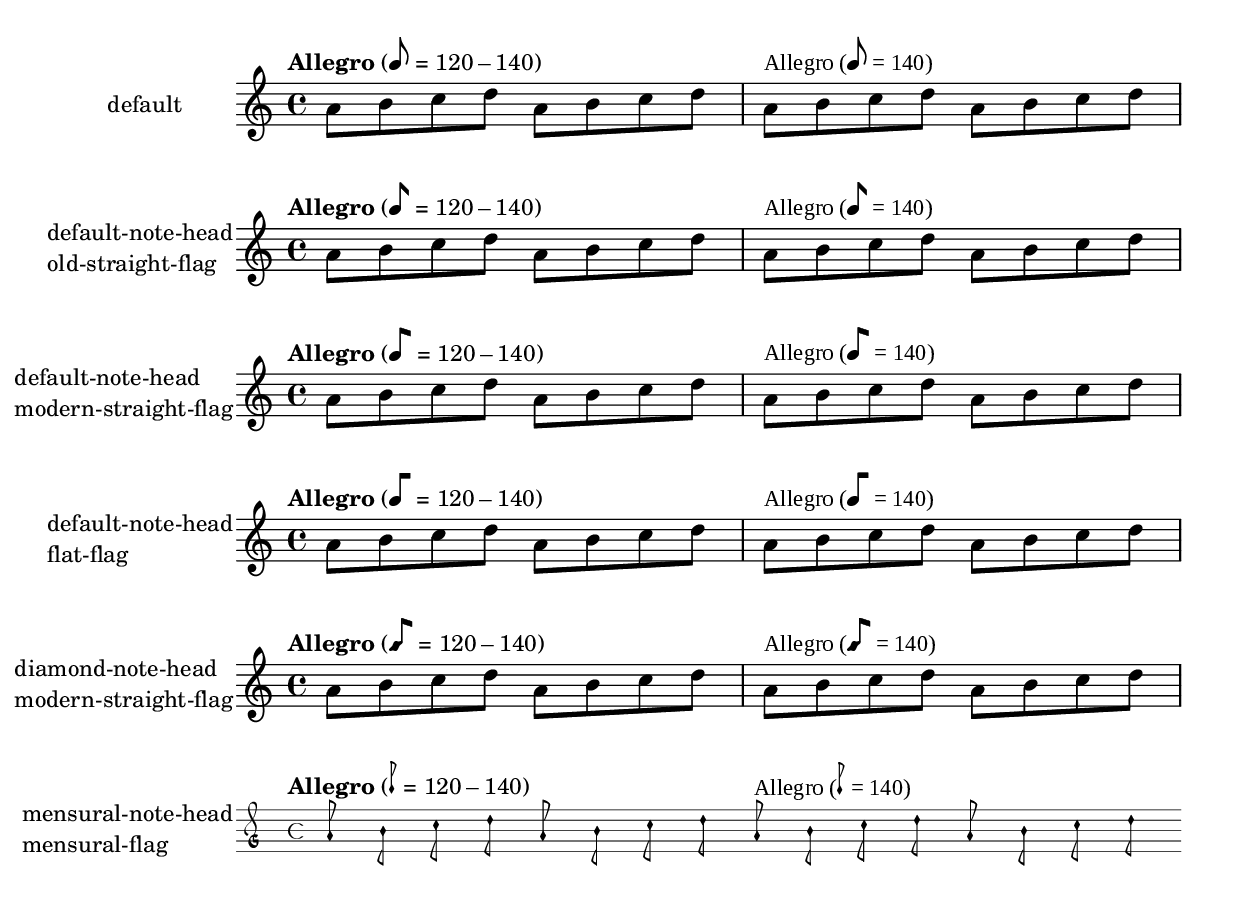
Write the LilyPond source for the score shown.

\version "2.17.27"

\header {
  texidoc = "@code{metronomeMarkFormatter} supports
all note head styles and flags styles. Setting @code{font-name} for
@code{MetronomeMark} does not disturb the glyphs for note-head and flag.
"
}

\paper {
        ragged-right = ##f
        indent = 30
}

mus =
\relative c'' {
        \tempo "Allegro" 8=120-140
        a8 b c d a b c d

        % A comma is required
        % for font name "Times New Roman"'s explicit termination.
        % If there is no comma, Pango interpret "Times New Roman" as
        % "Times New" family with "Roman" style.
        \override Score.MetronomeMark.font-name = "Times New Roman,"
        \tempo "Allegro" 8=140
        a b c d a b c d
}

%% Some Examples:
\score {
  \new Staff
  \with {
          instrumentName = "default"
  }
  \mus
  \layout {}
}

\score {
  \new Staff
  \with {
          instrumentName =
            \markup \column { "default-note-head" "old-straight-flag" }
  }
  \mus
  \layout {
    \context {
      \Score
      \override MetronomeMark.flag-style = #'old-straight-flag
    }
  }
}

\score {
  \new Staff
  \with {
          instrumentName =
            \markup \column { "default-note-head" "modern-straight-flag" }
  }
  \mus
  \layout {
    \context {
      \Score
      \override MetronomeMark.flag-style = #'modern-straight-flag
    }
  }
}

\score {
  \new Staff
  \with {
          instrumentName =
            \markup \column { "default-note-head" "flat-flag" }
  }
  \mus
  \layout {
    \context {
      \Score
      \override MetronomeMark.flag-style = #'flat-flag
    }
  }
}

\score {
  \new Staff
  \with {
          instrumentName =
            \markup \column { "diamond-note-head" "modern-straight-flag" }
  }
  \mus
  \layout {
    \context {
      \Score
      \override MetronomeMark.style = #'diamond
      \override MetronomeMark.flag-style = #'modern-straight-flag
    }
  }
}

\score {
  \new MensuralStaff
  \with {
          instrumentName =
            \markup \column { "mensural-note-head" "mensural-flag" }
  }
  \mus
  \layout {
    \context {
      \Score
      \override MetronomeMark.style = #'mensural
      \override MetronomeMark.flag-style = #'mensural
    }
  }
}
